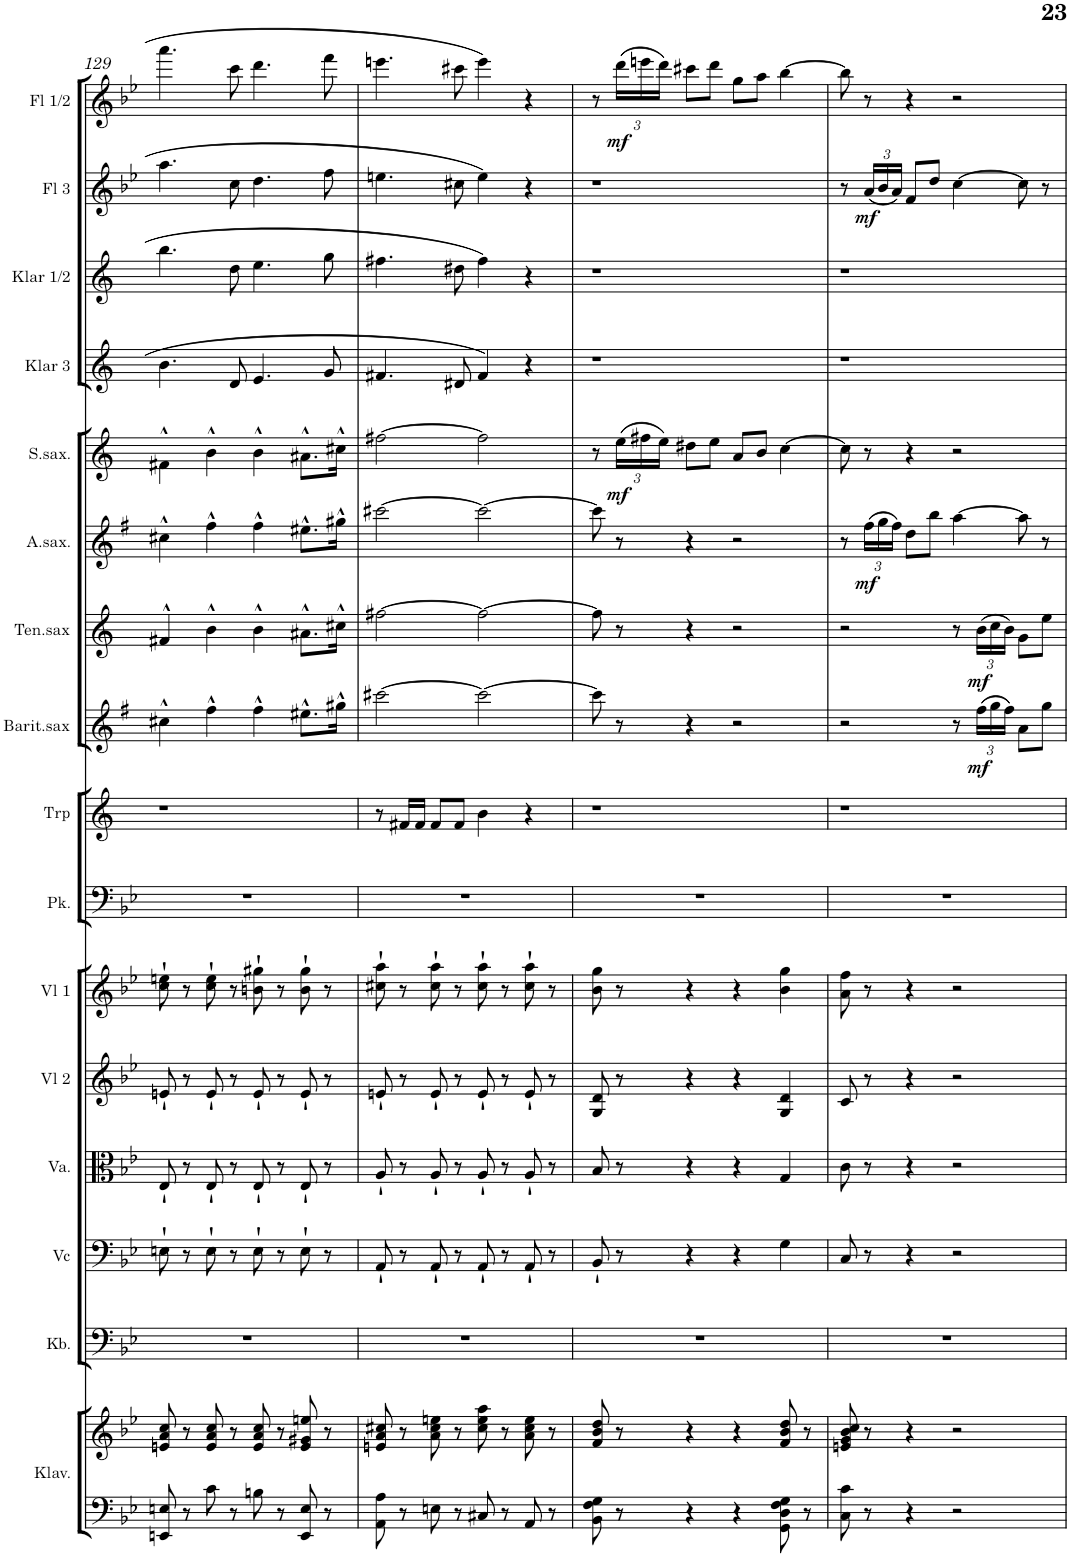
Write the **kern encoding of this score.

**kern	**kern	**kern	**kern	**kern	**kern	**kern	**kern	**kern	**kern	**dynam	**kern	**dynam	**kern	**dynam	**kern	**dynam	**kern	**kern	**kern	**dynam	**kern	**dynam
*part16	*part16	*part15	*part14	*part13	*part12	*part11	*part10	*part9	*part8	*part8	*part7	*part7	*part6	*part6	*part5	*part5	*part4	*part3	*part2	*part2	*part1	*part1
*staff17	*staff16	*staff15	*staff14	*staff13	*staff12	*staff11	*staff10	*staff9	*staff8	*staff8	*staff7	*staff7	*staff6	*staff6	*staff5	*staff5	*staff4	*staff3	*staff2	*staff2	*staff1	*staff1
*I"Klavier	*	*I"Kb.	*I"Vc	*I"Viola	*I"Vl 2	*I"Vl 1	*I"Pauken	*I"Trp (B)	*I"Barit.sax	*	*I"Ten.sax	*	*I"A.sax.	*	*I"S.sax.	*	*I"Klar 3 (B)	*I"Klar 1/2 (B)	*I"Fl 3	*	*I"Fl 1/2	*
*I'Klav.	*	*I'Kb.	*I'Vc	*I'Va.	*I'Vl 2	*I'Vl 1	*I'Pk.	*I'Trp	*I'Barit.sax	*	*I'Ten.sax	*	*I'A.sax.	*	*I'S.sax.	*	*I'Klar 3	*I'Klar 1/2	*I'Fl 3	*	*I'Fl 1/2	*
!!LO:PB:g=z
*clefF4	*clefG2	*clefF4	*clefF4	*clefC3	*clefG2	*clefG2	*clefF4	*clefG2	*clefG2	*	*clefG2	*	*clefG2	*	*clefG2	*	*clefG2	*clefG2	*clefG2	*	*clefG2	*
*	*	*Trd7c12	*	*	*	*	*	*Trd1c2	*Trd12c21	*	*Trd8c14	*	*Trd5c9	*	*Trd1c2	*	*Trd1c2	*Trd1c2	*	*	*	*
*k[b-e-]	*k[b-e-]	*k[b-e-]	*k[b-e-]	*k[b-e-]	*k[b-e-]	*k[b-e-]	*k[b-e-]	*k[]	*k[f#]	*	*k[]	*	*k[f#]	*	*k[]	*	*k[]	*k[]	*k[b-e-]	*	*k[b-e-]	*
*g:	*g:	*g:	*g:	*g:	*g:	*g:	*g:	*a:	*e:	*	*a:	*	*e:	*	*a:	*	*a:	*a:	*g:	*	*g:	*
*M4/4	*M4/4	*M4/4	*M4/4	*M4/4	*M4/4	*M4/4	*M4/4	*M4/4	*M4/4	*	*M4/4	*	*M4/4	*	*M4/4	*	*M4/4	*M4/4	*M4/4	*	*M4/4	*
*met(c)	*met(c)	*met(c)	*met(c)	*met(c)	*met(c)	*met(c)	*met(c)	*met(c)	*met(c)	*	*met(c)	*	*met(c)	*	*met(c)	*	*met(c)	*met(c)	*met(c)	*	*met(c)	*
=129	=129	=129	=129	=129	=129	=129	=129	=129	=129	=129	=129	=129	=129	=129	=129	=129	=129	=129	=129	=129	=129	=129
8EEn/ 8En/	8en/ 8a/ 8cc/	1r	8En`\	8E-`/	8en`/	8cc\` 8een\`	1r	1r	4cc#X^^\	.	4f#X^^/	.	4cc#X^^\	.	4f#X^^\	.	4.b\	4.bb\	4.aa\	.	4.aaa\	.
8r	8r	.	8r	8r	8r	8r	.	.	.	.	.	.	.	.	.	.	.	.	.	.	.	.
8c\	8e/ 8a/ 8cc/	.	8E`\	8E-`/	8e`/	8cc\` 8ee\`	.	.	4ff#^^\	.	4b^^\	.	4ff#^^\	.	4b^^\	.	.	.	.	.	.	.
8r	8r	.	8r	8r	8r	8r	.	.	.	.	.	.	.	.	.	.	8d/	8dd\	8cc\	.	8ccc\	.
8Bn\	8e/ 8a/ 8cc/	.	8E`\	8E-`/	8e`/	8bn\` 8gg#X\`	.	.	4ff#^^\	.	4b^^\	.	4ff#^^\	.	4b^^\	.	4.e/	4.ee\	4.dd\	.	4.ddd\	.
8r	8r	.	8r	8r	8r	8r	.	.	.	.	.	.	.	.	.	.	.	.	.	.	.	.
8EE/ 8E/	8e/ 8g#X/ 8een/	.	8E`\	8E-`/	8e`/	8b\` 8gg#\`	.	.	8.ee#X^^\L	.	8.a#X^^\L	.	8.ee#X^^\L	.	8.a#X^^\L	.	.	.	.	.	.	.
8r	8r	.	8r	8r	8r	8r	.	.	.	.	.	.	.	.	.	.	8g/	8gg\	8ff\	.	8fff\	.
.	.	.	.	.	.	.	.	.	16gg#X^^\Jk	.	16cc#X^^\Jk	.	16gg#X^^\Jk	.	16cc#X^^\Jk	.	.	.	.	.	.	.
=130	=130	=130	=130	=130	=130	=130	=130	=130	=130	=130	=130	=130	=130	=130	=130	=130	=130	=130	=130	=130	=130	=130
8AA\ 8A\	8en/ 8a/ 8cc#X/	1r	8AA`/	8A`/	8en`/	8cc#X\` 8aa\`	1r	8r	[>2ccc#X\	.	[>2ff#X\	.	[>2ccc#X\	.	[>2ff#X\	.	4.f#X/	4.ff#X\	4.een\	.	4.eeen\	.
8r	8r	.	8r	8r	8r	8r	.	16f#X/LL	.	.	.	.	.	.	.	.	.	.	.	.	.	.
.	.	.	.	.	.	.	.	16f#/JJ	.	.	.	.	.	.	.	.	.	.	.	.	.	.
8En\	8a\ 8cc#\ 8een\	.	8AA`/	8A`/	8e`/	8cc#\` 8aa\`	.	8f#/L	.	.	.	.	.	.	.	.	.	.	.	.	.	.
8r	8r	.	8r	8r	8r	8r	.	8f#/J	.	.	.	.	.	.	.	.	8d#X/	8dd#X\	8cc#X\	.	8ccc#X\	.
8C#X/	8cc#\ 8ee\ 8aa\	.	8AA`/	8A`/	8e`/	8cc#\` 8aa\`	.	4b\	2ccc#\_	.	2ff#\_	.	2ccc#\_	.	2ff#\]	.	4f#/	4ff#\	4ee\	.	4eee\	.
8r	8r	.	8r	8r	8r	8r	.	.	.	.	.	.	.	.	.	.	.	.	.	.	.	.
8AA/	8a\ 8cc#\ 8ee\	.	8AA`/	8A`/	8e`/	8cc#\` 8aa\`	.	4r	.	.	.	.	.	.	.	.	4r	4r	4r	.	4r	.
8r	8r	.	8r	8r	8r	8r	.	.	.	.	.	.	.	.	.	.	.	.	.	.	.	.
=131	=131	=131	=131	=131	=131	=131	=131	=131	=131	=131	=131	=131	=131	=131	=131	=131	=131	=131	=131	=131	=131	=131
8BB-\ 8F\ 8G\	8f/ 8b-/ 8dd/	1r	8BB-`/	8B-/	8G/ 8d/	8b-\ 8gg\	1r	1r	8ccc#\]	.	8ff#\]	.	8ccc#\]	.	8r	.	1r	1r	1r	.	8r	.
*	*	*	*	*	*	*	*	*	*	*	*	*	*	*	*Xbrackettup	*	*	*	*	*	*Xbrackettup	*
!	!	!	!	!	!	!	!	!	!	!	!	!	!	!	!	!LO:DY:b	!	!	!	!	!	!LO:DY:b
8r	8r	.	8r	8r	8r	8r	.	.	8r	.	8r	.	8r	.	(24ee\LL	mf	.	.	.	.	(24ddd\LL	mf
.	.	.	.	.	.	.	.	.	.	.	.	.	.	.	24ff#X\	.	.	.	.	.	24eeen\	.
.	.	.	.	.	.	.	.	.	.	.	.	.	.	.	24ee\JJ)	.	.	.	.	.	24ddd\JJ)	.
4r	4r	.	4r	4r	4r	4r	.	.	4r	.	4r	.	4r	.	8dd#X\L	.	.	.	.	.	8ccc#X\L	.
.	.	.	.	.	.	.	.	.	.	.	.	.	.	.	8ee\J	.	.	.	.	.	8ddd\J	.
4r	4r	.	4r	4r	4r	4r	.	.	2r	.	2r	.	2r	.	8a/L	.	.	.	.	.	8gg\L	.
.	.	.	.	.	.	.	.	.	.	.	.	.	.	.	8b/J	.	.	.	.	.	8aa\J	.
8GG\ 8D\ 8F\ 8G\	8f/ 8b-/ 8dd/	.	4G\	4G/	4G/ 4d/	4b-\ 4gg\	.	.	.	.	.	.	.	.	[>4cc\	.	.	.	.	.	[>4bb-\	.
8r	8r	.	.	.	.	.	.	.	.	.	.	.	.	.	.	.	.	.	.	.	.	.
=132	=132	=132	=132	=132	=132	=132	=132	=132	=132	=132	=132	=132	=132	=132	=132	=132	=132	=132	=132	=132	=132	=132
8C\ 8c\	8en/ 8g/ 8b-/ 8cc/	1r	8C/	8c\	8c/	8a\ 8ff\	1r	1r	2r	.	2r	.	8r	.	8cc\]	.	1r	1r	8r	.	8bb-\]	.
*	*	*	*	*	*	*	*	*	*	*	*	*	*Xbrackettup	*	*	*	*	*	*Xbrackettup	*	*	*
!	!	!	!	!	!	!	!	!	!	!	!	!	!	!LO:DY:b	!	!	!	!	!	!LO:DY:b	!	!
8r	8r	.	8r	8r	8r	8r	.	.	.	.	.	.	(24ff#\LL	mf	8r	.	.	.	(24a/LL	mf	8r	.
.	.	.	.	.	.	.	.	.	.	.	.	.	24gg\	.	.	.	.	.	24b-/	.	.	.
.	.	.	.	.	.	.	.	.	.	.	.	.	24ff#\JJ)	.	.	.	.	.	24a/JJ)	.	.	.
4r	4r	.	4r	4r	4r	4r	.	.	.	.	.	.	8dd\L	.	4r	.	.	.	8f/L	.	4r	.
.	.	.	.	.	.	.	.	.	.	.	.	.	8bb\J	.	.	.	.	.	8dd/J	.	.	.
2r	2r	.	2r	2r	2r	2r	.	.	8r	.	8r	.	[>4aa\	.	2r	.	.	.	[>4cc\	.	2r	.
*	*	*	*	*	*	*	*	*	*Xbrackettup	*	*Xbrackettup	*	*	*	*	*	*	*	*	*	*	*
!	!	!	!	!	!	!	!	!	!	!LO:DY:b	!	!LO:DY:b	!	!	!	!	!	!	!	!	!	!
.	.	.	.	.	.	.	.	.	(24ff#\LL	mf	(24b\LL	mf	.	.	.	.	.	.	.	.	.	.
.	.	.	.	.	.	.	.	.	24gg\	.	24cc\	.	.	.	.	.	.	.	.	.	.	.
.	.	.	.	.	.	.	.	.	24ff#\JJ)	.	24b\JJ)	.	.	.	.	.	.	.	.	.	.	.
.	.	.	.	.	.	.	.	.	8a\L	.	8g\L	.	8aa\]	.	.	.	.	.	8cc\]	.	.	.
.	.	.	.	.	.	.	.	.	8gg\J	.	8ee\J	.	8r	.	.	.	.	.	8r	.	.	.
=	=	=	=	=	=	=	=	=	=	=	=	=	=	=	=	=	=	=	=	=	=	=
*-	*-	*-	*-	*-	*-	*-	*-	*-	*-	*-	*-	*-	*-	*-	*-	*-	*-	*-	*-	*-	*-	*-
